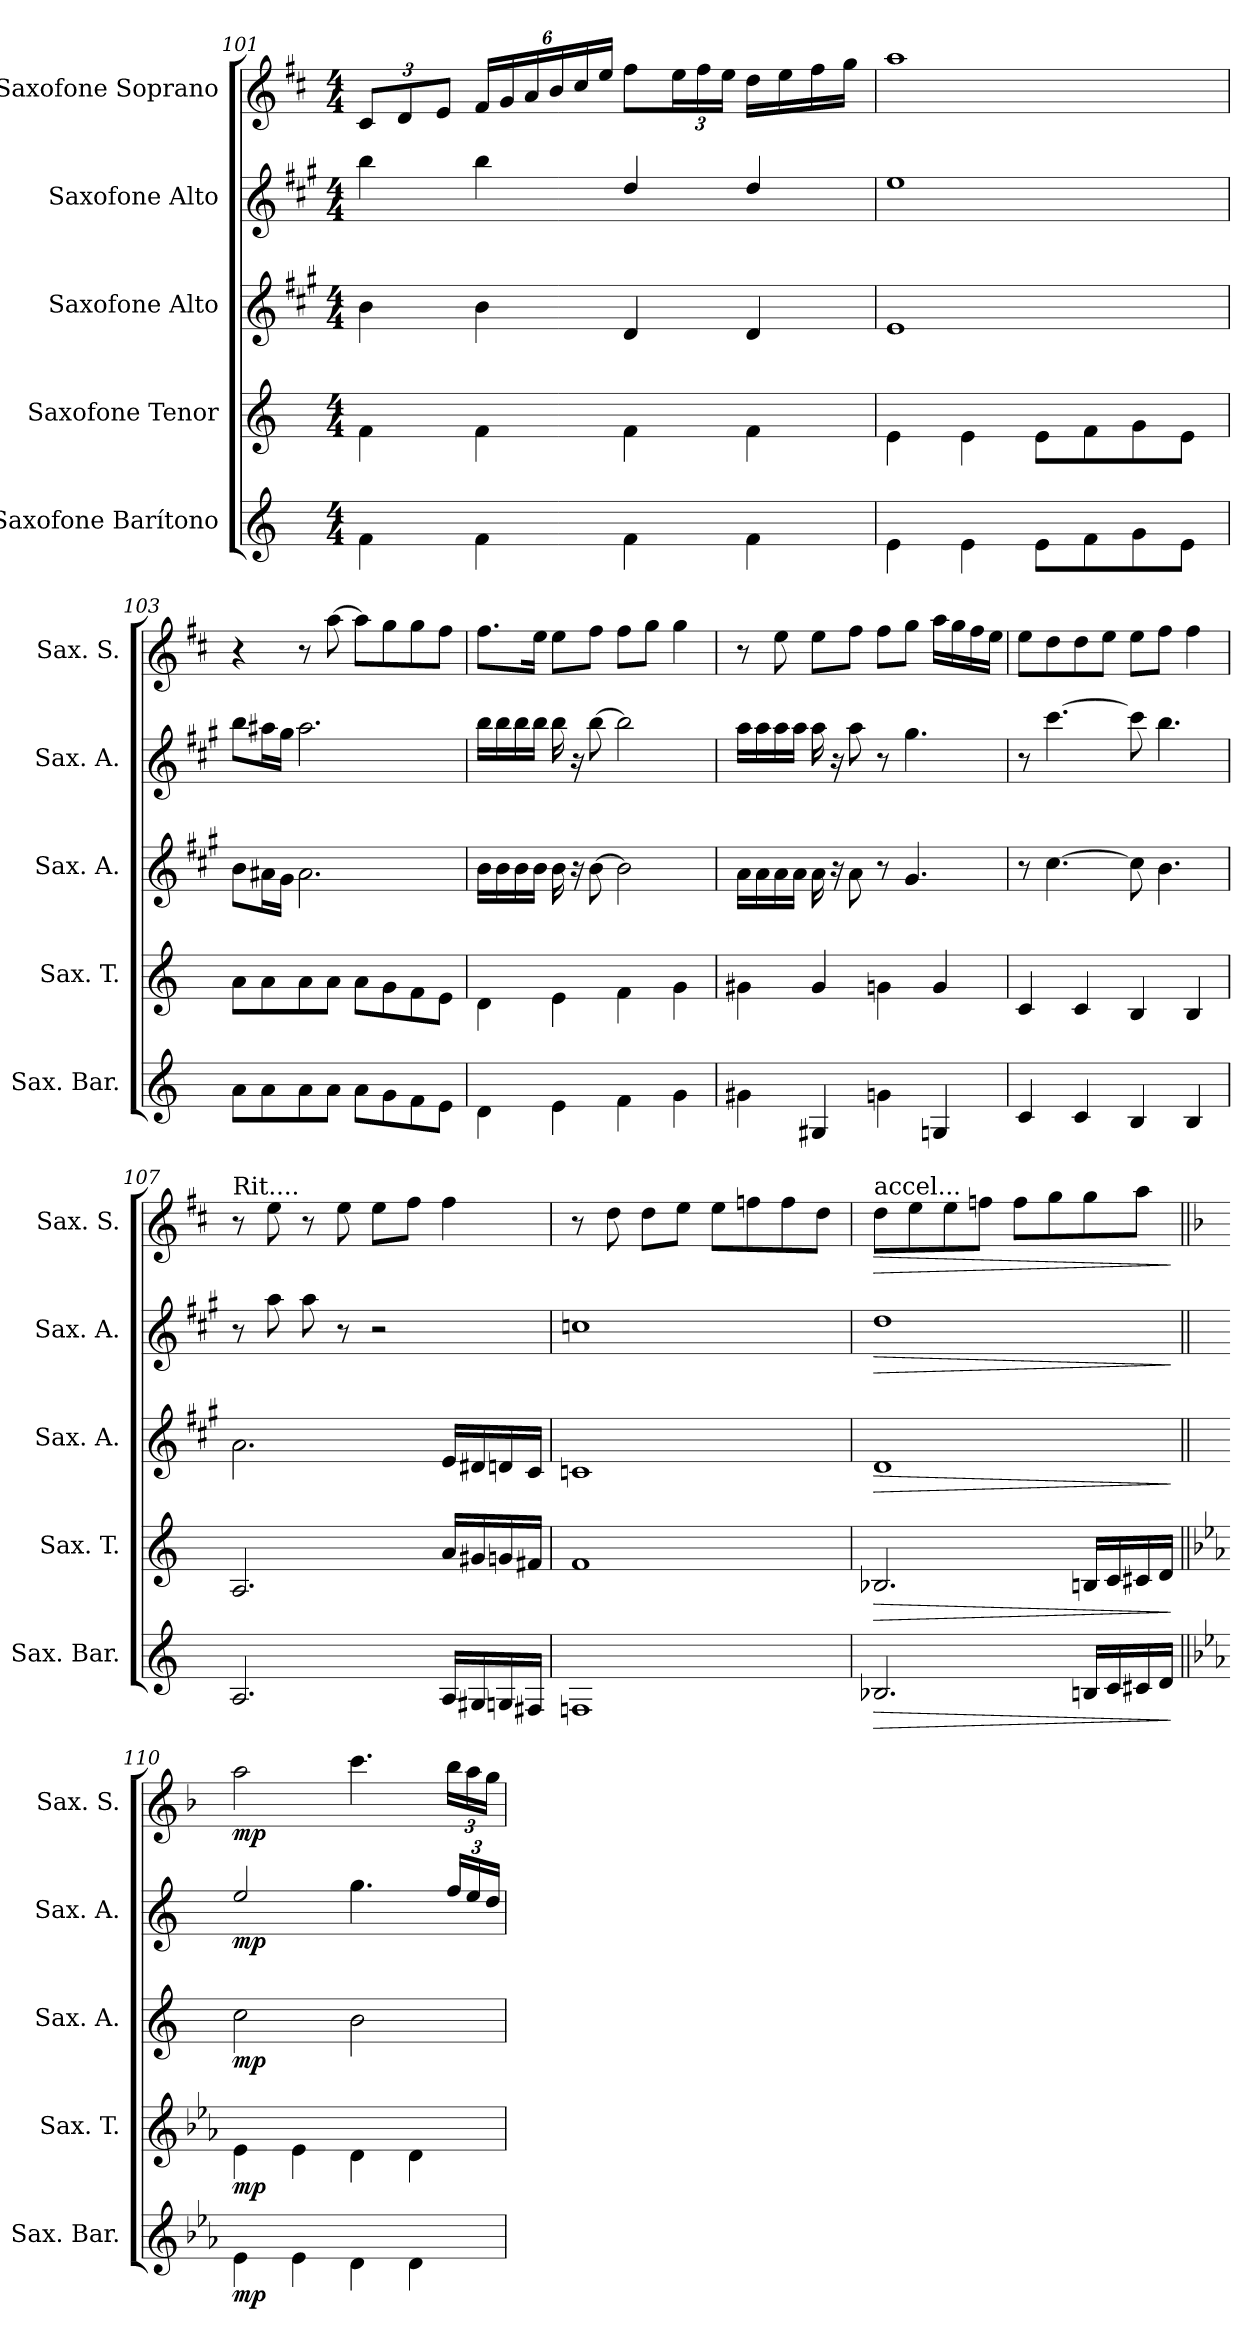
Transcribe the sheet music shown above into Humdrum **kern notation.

**kern	**dynam	**kern	**dynam	**kern	**dynam	**kern	**dynam	**kern	**dynam
*part5	*part5	*part4	*part4	*part3	*part3	*part2	*part2	*part1	*part1
*staff5	*staff5	*staff4	*staff4	*staff3	*staff3	*staff2	*staff2	*staff1	*staff1
*I"Saxofone Barítono	*	*I"Saxofone Tenor	*	*I"Saxofone Alto	*	*I"Saxofone Alto	*	*I"Saxofone Soprano	*
*I'Sax. Bar.	*	*I'Sax. T.	*	*I'Sax. A.	*	*I'Sax. A.	*	*I'Sax. S.	*
*clefG2	*	*clefG2	*	*clefG2	*	*clefG2	*	*clefG2	*
*ITrd12c21	*	*ITrd8c14	*	*ITrd5c9	*	*ITrd5c9	*	*ITrd1c2	*
*k[]	*	*k[]	*	*k[]	*	*k[]	*	*k[]	*
*M4/4	*	*M4/4	*	*M4/4	*	*M4/4	*	*M4/4	*
*	*	*	*	*	*	*	*	*Xbrackettup	*
=101	=101	=101	=101	=101	=101	=101	=101	=101	=101
4F\	.	4F\	.	4d\	.	4dd\	.	12B/L	.
.	.	.	.	.	.	.	.	12c/	.
.	.	.	.	.	.	.	.	12d/J	.
4F\	.	4F\	.	4d\	.	4dd\	.	24e/LL	.
.	.	.	.	.	.	.	.	24f/	.
.	.	.	.	.	.	.	.	24g/	.
.	.	.	.	.	.	.	.	24a/	.
.	.	.	.	.	.	.	.	24b/	.
.	.	.	.	.	.	.	.	24dd/JJ	.
4F\	.	4F\	.	4F/	.	4f/	.	8ee\L	.
*	*	*	*	*	*	*	*	*brackettup	*
.	.	.	.	.	.	.	.	24dd\L	.
.	.	.	.	.	.	.	.	24ee\	.
.	.	.	.	.	.	.	.	24dd\JJ	.
4F\	.	4F\	.	4F/	.	4f/	.	16cc\LL	.
.	.	.	.	.	.	.	.	16dd\	.
.	.	.	.	.	.	.	.	16ee\	.
.	.	.	.	.	.	.	.	16ff\JJ	.
!!LO:PB:g=z
=102	=102	=102	=102	=102	=102	=102	=102	=102	=102
4E\	.	4E\	.	1G	.	1g	.	1gg	.
4E\	.	4E\	.	.	.	.	.	.	.
8E\L	.	8E\L	.	.	.	.	.	.	.
8F\	.	8F\	.	.	.	.	.	.	.
8G\	.	8G\	.	.	.	.	.	.	.
8E\J	.	8E\J	.	.	.	.	.	.	.
=103	=103	=103	=103	=103	=103	=103	=103	=103	=103
8A\L	.	8A\L	.	8d\L	.	8dd\L	.	4r	.
8A\	.	8A\	.	16c#X\L	.	16cc#X\L	.	.	.
.	.	.	.	16B\JJ	.	16b\JJ	.	.	.
8A\	.	8A\	.	2.c#\	.	2.cc#\	.	8r	.
8A\J	.	8A\J	.	.	.	.	.	[8gg\	.
8A\L	.	8A\L	.	.	.	.	.	8gg\L]	.
8G\	.	8G\	.	.	.	.	.	8ff\	.
8F\	.	8F\	.	.	.	.	.	8ff\	.
8E\J	.	8E\J	.	.	.	.	.	8ee\J	.
=104	=104	=104	=104	=104	=104	=104	=104	=104	=104
4D\	.	4D\	.	16d\LL	.	16dd\LL	.	8.ee\L	.
.	.	.	.	16d\	.	16dd\	.	.	.
.	.	.	.	16d\	.	16dd\	.	.	.
.	.	.	.	16d\JJ	.	16dd\JJ	.	16dd\Jk	.
4E\	.	4E\	.	16d\	.	16dd\	.	8dd\L	.
.	.	.	.	16r	.	16r	.	.	.
.	.	.	.	[8d\	.	[8dd\	.	8ee\J	.
4F\	.	4F\	.	2d\]	.	2dd\]	.	8ee\L	.
.	.	.	.	.	.	.	.	8ff\J	.
4G\	.	4G\	.	.	.	.	.	4ff\	.
!!LO:LB:g=z
=105	=105	=105	=105	=105	=105	=105	=105	=105	=105
4G#X\	.	4G#X\	.	16c\LL	.	16cc\LL	.	8r	.
.	.	.	.	16c\	.	16cc\	.	.	.
.	.	.	.	16c\	.	16cc\	.	8dd\	.
.	.	.	.	16c\JJ	.	16cc\JJ	.	.	.
4GG#X/	.	4G#/	.	16c\	.	16cc\	.	8dd\L	.
.	.	.	.	16r	.	16r	.	.	.
.	.	.	.	8c\	.	8cc\	.	8ee\J	.
4Gn\	.	4Gn\	.	8r	.	8r	.	8ee\L	.
.	.	.	.	4.B/	.	4.b\	.	8ff\J	.
4GGn/	.	4G/	.	.	.	.	.	16gg\LL	.
.	.	.	.	.	.	.	.	16ff\	.
.	.	.	.	.	.	.	.	16ee\	.
.	.	.	.	.	.	.	.	16dd\JJ	.
=106	=106	=106	=106	=106	=106	=106	=106	=106	=106
4C/	.	4C/	.	8r	.	8r	.	8dd\L	.
.	.	.	.	[4.e\	.	[4.ee\	.	8cc\	.
4C/	.	4C/	.	.	.	.	.	8cc\	.
.	.	.	.	.	.	.	.	8dd\J	.
4BB/	.	4BB/	.	8e\]	.	8ee\]	.	8dd\L	.
.	.	.	.	4.d\	.	4.dd\	.	8ee\J	.
4BB/	.	4BB/	.	.	.	.	.	4ee\	.
=107	=107	=107	=107	=107	=107	=107	=107	=107	=107
*	*	*	*	*	*	*	*	*MM90	*
!	!	!	!	!	!	!	!	!LO:TX:a:t=Rit....	!
2.AA/	.	2.AA/	.	2.c\	.	8r	.	8r	.
.	.	.	.	.	.	8cc\	.	8dd\	.
.	.	.	.	.	.	8cc\	.	8r	.
.	.	.	.	.	.	8r	.	8dd\	.
*	*	*	*	*	*	*	*	*MM85	*
.	.	.	.	.	.	2r	.	8dd\L	.
.	.	.	.	.	.	.	.	8ee\J	.
16AA/LL	.	16A/LL	.	16G/LL	.	.	.	4ee\	.
16GG#X/	.	16G#X/	.	16F#X/	.	.	.	.	.
16GGn/	.	16Gn/	.	16Fn/	.	.	.	.	.
16FF#X/JJ	.	16F#X/JJ	.	16E/JJ	.	.	.	.	.
!!LO:PB:g=z
=108	=108	=108	=108	=108	=108	=108	=108	=108	=108
1FFn	.	1F	.	1E-X	.	1e-X	.	8r	.
.	.	.	.	.	.	.	.	8cc\	.
.	.	.	.	.	.	.	.	8cc\L	.
.	.	.	.	.	.	.	.	8dd\J	.
.	.	.	.	.	.	.	.	8dd\L	.
.	.	.	.	.	.	.	.	8ee-X\	.
.	.	.	.	.	.	.	.	8ee-\	.
.	.	.	.	.	.	.	.	8cc\J	.
=109	=109	=109	=109	=109	=109	=109	=109	=109	=109
*	*	*	*	*	*	*	*	*MM85	*
!	!	!	!	!	!	!	!	!LO:TX:a:t=accel...	!
!	!LO:HP:b	!	!LO:HP:b	!	!LO:HP:b	!	!LO:HP:b	!	!LO:HP:b
2.BB-X/	>	2.BB-X/	>	1F	>	1f	>	8cc\L	>
.	.	.	.	.	.	.	.	8dd\	.
.	.	.	.	.	.	.	.	8dd\	.
.	.	.	.	.	.	.	.	8ee-X\J	.
*	*	*	*	*	*	*	*	*MM90	*
.	.	.	.	.	.	.	.	8ee-\L	.
.	.	.	.	.	.	.	.	8ff\	.
16BBn/LL	.	16BBn/LL	.	.	.	.	.	8ff\	.
16C/	.	16C/	.	.	.	.	.	.	.
16C#X/	.	16C#X/	.	.	.	.	.	8gg\J	.
16D/JJ	.	16D/JJ	.	.	.	.	.	.	.
.	]	.	]	.	]	.	]	.	]
=110||	=110||	=110||	=110||	=110||	=110||	=110||	=110||	=110||	=110||
*k[b-e-a-]	*	*k[b-e-a-]	*	*k[b-e-a-]	*	*k[b-e-a-]	*	*k[b-e-a-]	*
*	*	*	*	*	*	*	*	*MM90	*
!	!LO:DY:b	!	!LO:DY:b	!	!LO:DY:b	!	!LO:DY:b	!	!LO:DY:b
4E-\	mp	4E-\	mp	2e-\	mp	2g/	mp	2gg\	mp
4E-\	.	4E-\	.	.	.	.	.	.	.
4D\	.	4D\	.	2d\	.	4.b-\	.	4.bb-\	.
4D\	.	4D\	.	.	.	.	.	.	.
*	*	*	*	*	*	*Xbrackettup	*	*Xbrackettup	*
.	.	.	.	.	.	24a-/LL	.	24aa-\LL	.
.	.	.	.	.	.	24g/	.	24gg\	.
.	.	.	.	.	.	24f/JJ	.	24ff\JJ	.
=	=	=	=	=	=	=	=	=	=
*-	*-	*-	*-	*-	*-	*-	*-	*-	*-
